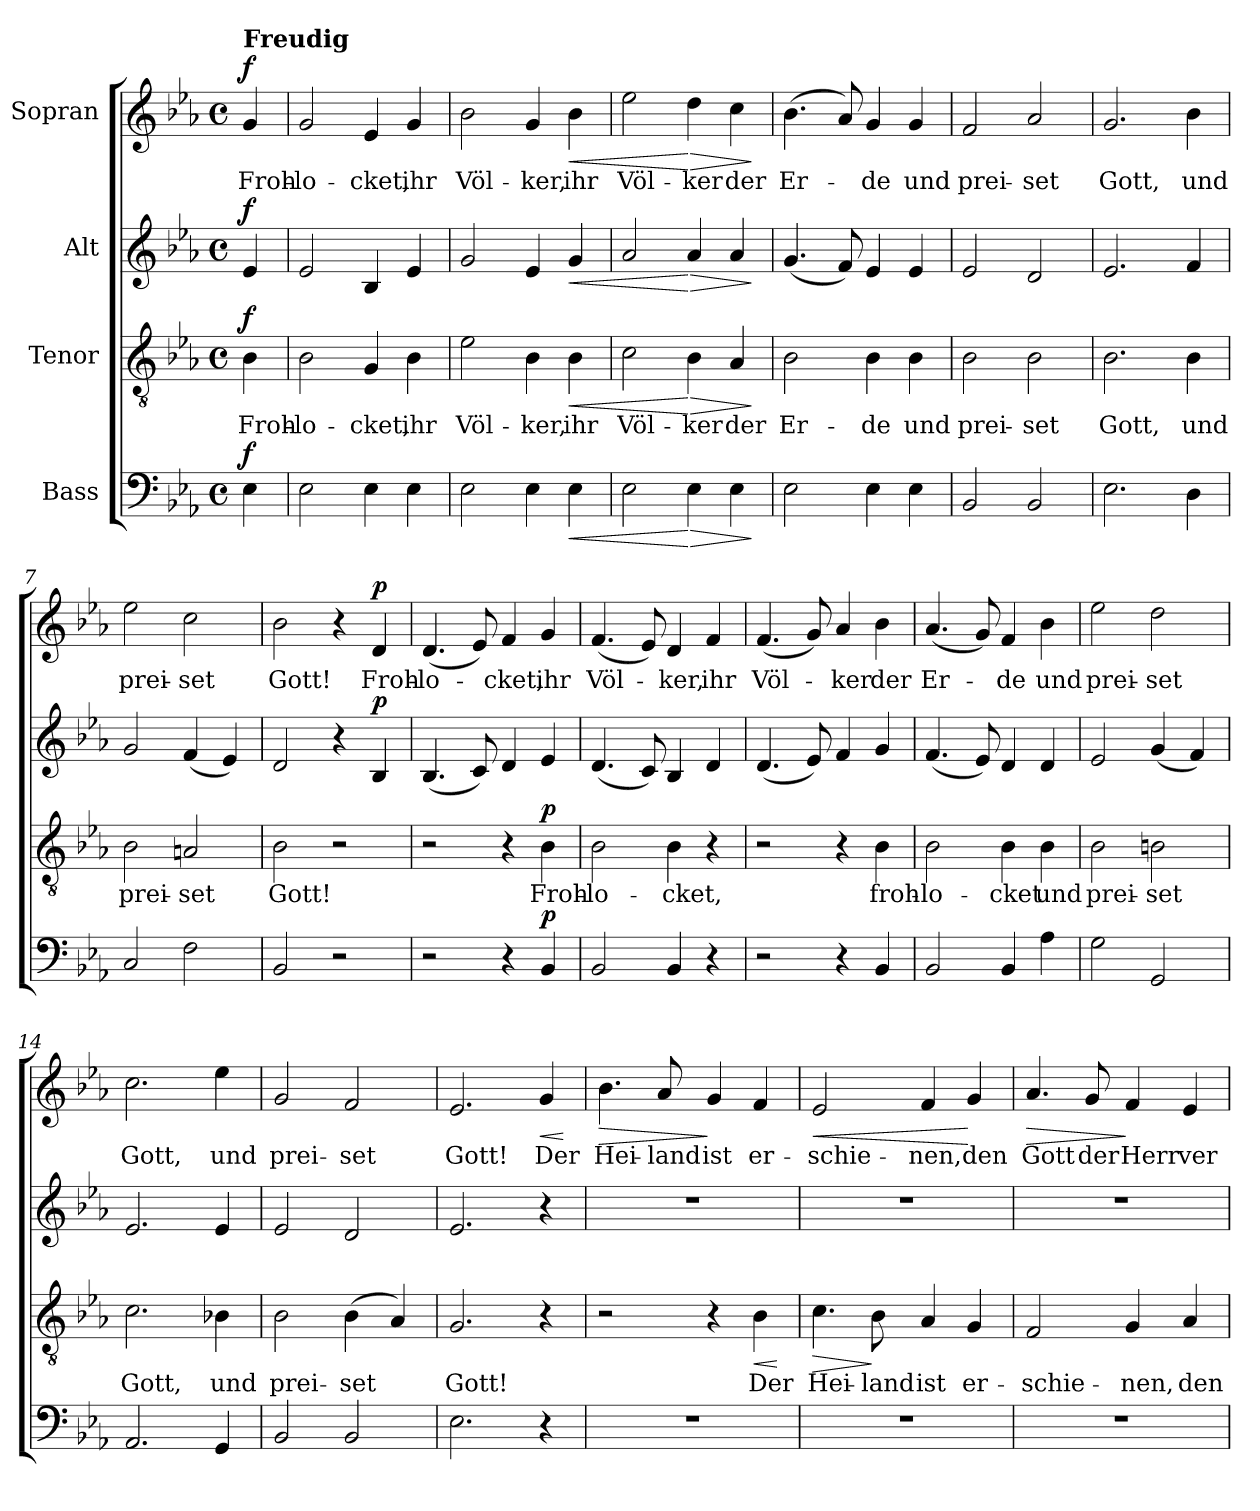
**kern	**dynam	**kern	**text	**dynam	**kern	**dynam	**kern	**text	**dynam
*part4	*part4	*part3	*part3	*part3	*part2	*part2	*part1	*part1	*part1
*staff4	*staff4	*staff3	*staff3	*staff3	*staff2	*staff2	*staff1	*staff1	*staff1
*I"Bass	*	*I"Tenor	*	*	*I"Alt	*	*I"Sopran	*	*
*clefF4	*	*clefGv2	*	*	*clefG2	*	*clefG2	*	*
*k[b-e-a-]	*	*k[b-e-a-]	*	*	*k[b-e-a-]	*	*k[b-e-a-]	*	*
*M4/4	*	*M4/4	*	*	*M4/4	*	*M4/4	*	*
*met(c)	*	*met(c)	*	*	*met(c)	*	*met(c)	*	*
=	=	=	=	=	=	=	=	=	=
!	!	!	!	!	!	!	!LO:TX:a:B:t=Freudig	!	!
!	!LO:DY:a	!	!LO:LY:b	!LO:DY:a	!	!LO:DY:a	!	!LO:LY:b	!LO:DY:a
4E-\	f	4B-\	Froh-	f	4e-/	f	4g/	Froh-	f
=1	=1	=1	=1	=1	=1	=1	=1	=1	=1
!	!	!	!LO:LY:b	!	!	!	!	!LO:LY:b	!
2E-\	.	2B-\	-lo-	.	2e-/	.	2g/	-lo-	.
!	!	!	!LO:LY:b	!	!	!	!	!LO:LY:b	!
4E-\	.	4G/	-cket,	.	4B-/	.	4e-/	-cket,	.
!	!	!	!LO:LY:b	!	!	!	!	!LO:LY:b	!
4E-\	.	4B-\	ihr	.	4e-/	.	4g/	ihr	.
=2	=2	=2	=2	=2	=2	=2	=2	=2	=2
!	!	!	!LO:LY:b	!	!	!	!	!LO:LY:b	!
2E-\	.	2e-\	Völ-	.	2g/	.	2b-\	Völ-	.
!	!	!	!LO:LY:b	!	!	!	!	!LO:LY:b	!
4E-\	.	4B-\	-ker,	.	4e-/	.	4g/	-ker,	.
!	!LO:HP:b	!	!LO:LY:b	!LO:HP:b	!	!LO:HP:b	!	!LO:LY:b	!LO:HP:b
4E-\	<	4B-\	ihr	<	4g/	<	4b-\	ihr	<
=3	=3	=3	=3	=3	=3	=3	=3	=3	=3
!	!	!	!LO:LY:b	!	!	!	!	!LO:LY:b	!
2E-\	.	2c\	Völ-	.	2a-/	.	2ee-\	Völ-	.
!	!LO:HP:n=1:b	!	!LO:LY:b	!LO:HP:n=1:b	!	!LO:HP:n=1:b	!	!LO:LY:b	!LO:HP:n=1:b
4E-\	[ >	4B-\	-ker	[ >	4a-/	[ >	4dd\	-ker	[ >
!	!	!	!LO:LY:b	!	!	!	!	!LO:LY:b	!
4E-\	.	4A-/	der	.	4a-/	.	4cc\	der	.
.	]	.	.	]	.	]	.	.	]
=4	=4	=4	=4	=4	=4	=4	=4	=4	=4
!	!	!	!LO:LY:b	!	!	!	!	!LO:LY:b	!
2E-\	.	2B-\	Er-	.	(4.g/	.	(4.b-\	Er-	.
.	.	.	.	.	8f/)	.	8a-/)	.	.
!	!	!	!LO:LY:b	!	!	!	!	!LO:LY:b	!
4E-\	.	4B-\	-de	.	4e-/	.	4g/	-de	.
!	!	!	!LO:LY:b	!	!	!	!	!LO:LY:b	!
4E-\	.	4B-\	und	.	4e-/	.	4g/	und	.
=5	=5	=5	=5	=5	=5	=5	=5	=5	=5
!	!	!	!LO:LY:b	!	!	!	!	!LO:LY:b	!
2BB-/	.	2B-\	prei-	.	2e-/	.	2f/	prei-	.
!	!	!	!LO:LY:b	!	!	!	!	!LO:LY:b	!
2BB-/	.	2B-\	-set	.	2d/	.	2a-/	-set	.
=6	=6	=6	=6	=6	=6	=6	=6	=6	=6
!	!	!	!LO:LY:b	!	!	!	!	!LO:LY:b	!
2.E-\	.	2.B-\	Gott,	.	2.e-/	.	2.g/	Gott,	.
!	!	!	!LO:LY:b	!	!	!	!	!LO:LY:b	!
4D\	.	4B-\	und	.	4f/	.	4b-\	und	.
!!LO:LB:g=z
=7	=7	=7	=7	=7	=7	=7	=7	=7	=7
!	!	!	!LO:LY:b	!	!	!	!	!LO:LY:b	!
2C/	.	2B-\	prei-	.	2g/	.	2ee-\	prei-	.
!	!	!	!LO:LY:b	!	!	!	!	!LO:LY:b	!
2F\	.	2An/	-set	.	(4f/	.	2cc\	-set	.
.	.	.	.	.	4e-/)	.	.	.	.
=8	=8	=8	=8	=8	=8	=8	=8	=8	=8
!	!	!	!LO:LY:b	!	!	!	!	!LO:LY:b	!
2BB-/	.	2B-\	Gott!	.	2d/	.	2b-\	Gott!	.
2r	.	2r	.	.	4r	.	4r	.	.
!	!	!	!	!	!	!LO:DY:a	!	!LO:LY:b	!LO:DY:a
.	.	.	.	.	4B-/	p	4d/	Froh-	p
=9	=9	=9	=9	=9	=9	=9	=9	=9	=9
!	!	!	!	!	!	!	!	!LO:LY:b	!
2r	.	2r	.	.	(4.B-/	.	(4.d/	-lo-	.
.	.	.	.	.	8c/)	.	8e-/)	.	.
!	!	!	!	!	!	!	!	!LO:LY:b	!
4r	.	4r	.	.	4d/	.	4f/	-cket,	.
!	!LO:DY:a	!	!LO:LY:b	!LO:DY:a	!	!	!	!LO:LY:b	!
4BB-/	p	4B-\	Froh-	p	4e-/	.	4g/	ihr	.
=10	=10	=10	=10	=10	=10	=10	=10	=10	=10
!	!	!	!LO:LY:b	!	!	!	!	!LO:LY:b	!
2BB-/	.	2B-\	-lo-	.	(4.d/	.	(4.f/	Völ-	.
.	.	.	.	.	8c/)	.	8e-/)	.	.
!	!	!	!LO:LY:b	!	!	!	!	!LO:LY:b	!
4BB-/	.	4B-\	-cket,	.	4B-/	.	4d/	-ker,	.
!	!	!	!	!	!	!	!	!LO:LY:b	!
4r	.	4r	.	.	4d/	.	4f/	ihr	.
=11	=11	=11	=11	=11	=11	=11	=11	=11	=11
!	!	!	!	!	!	!	!	!LO:LY:b	!
2r	.	2r	.	.	(4.d/	.	(4.f/	Völ-	.
.	.	.	.	.	8e-/)	.	8g/)	.	.
!	!	!	!	!	!	!	!	!LO:LY:b	!
4r	.	4r	.	.	4f/	.	4a-/	-ker	.
!	!	!	!LO:LY:b	!	!	!	!	!LO:LY:b	!
4BB-/	.	4B-\	froh-	.	4g/	.	4b-\	der	.
=12	=12	=12	=12	=12	=12	=12	=12	=12	=12
!	!	!	!LO:LY:b	!	!	!	!	!LO:LY:b	!
2BB-/	.	2B-\	-lo-	.	(4.f/	.	(4.a-/	Er-	.
.	.	.	.	.	8e-/)	.	8g/)	.	.
!	!	!	!LO:LY:b	!	!	!	!	!LO:LY:b	!
4BB-/	.	4B-\	-cket	.	4d/	.	4f/	-de	.
!	!	!	!LO:LY:b	!	!	!	!	!LO:LY:b	!
4A-\	.	4B-\	und	.	4d/	.	4b-\	und	.
!!LO:LB:g=z
=13	=13	=13	=13	=13	=13	=13	=13	=13	=13
!	!	!	!LO:LY:b	!	!	!	!	!LO:LY:b	!
2G\	.	2B-\	prei-	.	2e-/	.	2ee-\	prei-	.
!	!	!	!LO:LY:b	!	!	!	!	!LO:LY:b	!
2GG/	.	2Bn\	-set	.	(4g/	.	2dd\	-set	.
.	.	.	.	.	4f/)	.	.	.	.
=14	=14	=14	=14	=14	=14	=14	=14	=14	=14
!	!	!	!LO:LY:b	!	!	!	!	!LO:LY:b	!
2.AA-/	.	2.c\	Gott,	.	2.e-/	.	2.cc\	Gott,	.
!	!	!	!LO:LY:b	!	!	!	!	!LO:LY:b	!
4GG/	.	4B-X\	und	.	4e-/	.	4ee-\	und	.
=15	=15	=15	=15	=15	=15	=15	=15	=15	=15
!	!	!	!LO:LY:b	!	!	!	!	!LO:LY:b	!
2BB-/	.	2B-\	prei-	.	2e-/	.	2g/	prei-	.
!	!	!	!LO:LY:b	!	!	!	!	!LO:LY:b	!
2BB-/	.	(4B-\	-set	.	2d/	.	2f/	-set	.
.	.	4A-/)	.	.	.	.	.	.	.
=16	=16	=16	=16	=16	=16	=16	=16	=16	=16
!	!	!	!LO:LY:b	!	!	!	!	!LO:LY:b	!
2.E-\	.	2.G/	Gott!	.	2.e-/	.	2.e-/	Gott!	.
!	!	!	!	!	!	!	!	!LO:LY:b	!LO:HP:b
4r	.	4r	.	.	4r	.	4g/	Der	<
.	.	.	.	.	.	.	.	.	[
=17	=17	=17	=17	=17	=17	=17	=17	=17	=17
!	!	!	!	!	!	!	!	!LO:LY:b	!LO:HP:b
1r	.	2r	.	.	1r	.	4.b-\	Hei-	>
!	!	!	!	!	!	!	!	!LO:LY:b	!
.	.	.	.	.	.	.	8a-/	-land	.
!	!	!	!	!	!	!	!	!LO:LY:b	!
.	.	4r	.	.	.	.	4g/	ist	]
!	!	!	!LO:LY:b	!LO:HP:b	!	!	!	!LO:LY:b	!
.	.	4B-\	Der	<	.	.	4f/	er-	.
.	.	.	.	[	.	.	.	.	.
=18	=18	=18	=18	=18	=18	=18	=18	=18	=18
!	!	!	!LO:LY:b	!LO:HP:b	!	!	!	!LO:LY:b	!LO:HP:b
1r	.	4.c\	Hei-	>	1r	.	2e-/	-schie-	<
!	!	!	!LO:LY:b	!	!	!	!	!	!
.	.	8B-\	-land	]	.	.	.	.	.
!	!	!	!LO:LY:b	!	!	!	!	!LO:LY:b	!
.	.	4A-/	ist	.	.	.	4f/	-nen,	.
!	!	!	!LO:LY:b	!	!	!	!	!LO:LY:b	!
.	.	4G/	er-	.	.	.	4g/	den	[
=19	=19	=19	=19	=19	=19	=19	=19	=19	=19
!	!	!	!LO:LY:b	!	!	!	!	!LO:LY:b	!LO:HP:b
1r	.	2F/	-schie-	.	1r	.	4.a-/	Gott	>
!	!	!	!	!	!	!	!	!LO:LY:b	!
.	.	.	.	.	.	.	8g/	der	.
!	!	!	!LO:LY:b	!	!	!	!	!LO:LY:b	!
.	.	4G/	-nen,	.	.	.	4f/	Herr	]
!	!	!	!LO:LY:b	!	!	!	!	!LO:LY:b	!
.	.	4A-/	den	.	.	.	4e-/	ver-	.
=	=	=	=	=	=	=	=	=	=
*-	*-	*-	*-	*-	*-	*-	*-	*-	*-
